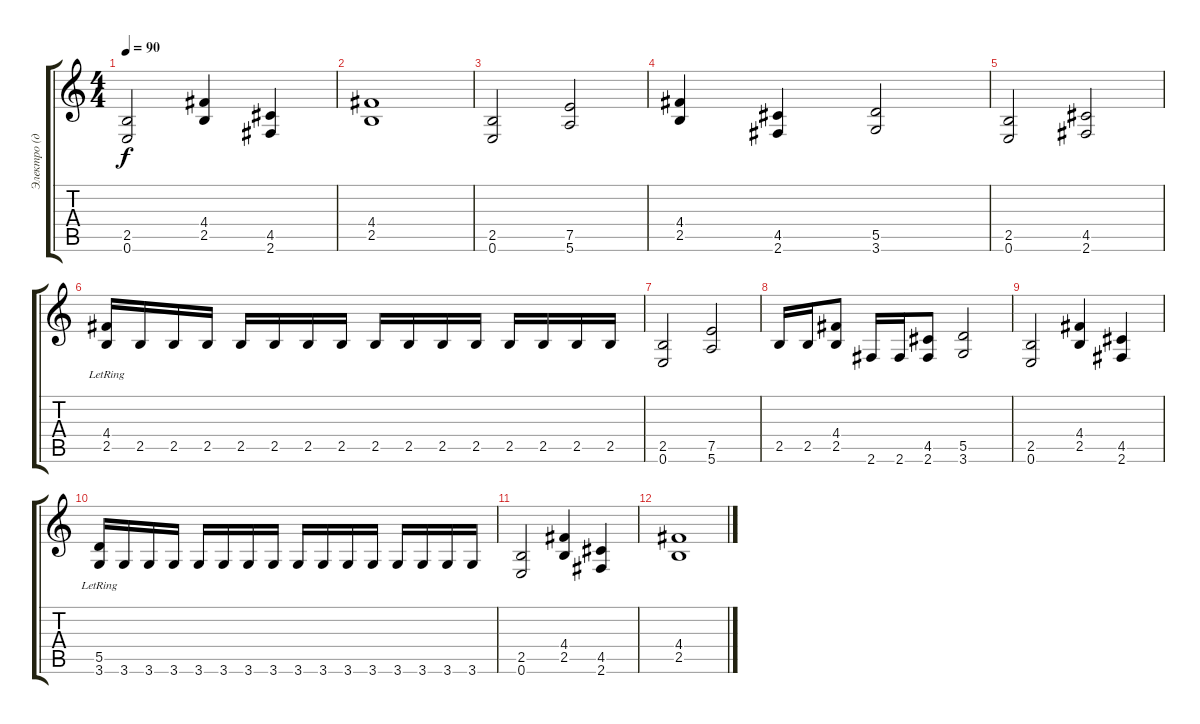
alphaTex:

\track ("Электро (дисторшн)" "Электро (д") {instrument distortionguitar}
\staff {score tabs}
\tuning (E4 B3 G3 D3 A2 E2) {hide}
\ts (4 4)
\tempo 90
\clef g2
\ks c
(2.5 0.6).2{dy f} (4.4 2.5).4 (4.5 2.6).4 |
(4.4 2.5).1 |
(2.5 0.6).2 (7.5 5.6).2 |
(4.4 2.5).4 (4.5 2.6).4 (5.5 3.6).2 |
(2.5 0.6).2 (4.5 2.6).2 |
(4.4{lr} 2.5).16 2.5.16 2.5.16 2.5.16 2.5.16 2.5.16 2.5.16 2.5.16 2.5.16 2.5.16 2.5.16 2.5.16 2.5.16 2.5.16 2.5.16 2.5.16 |
(2.5 0.6).2 (7.5 5.6).2 |
2.5.16 2.5.16 (4.4 2.5).8 2.6.16 2.6.16 (4.5 2.6).8 (5.5 3.6).2 |
(2.5 0.6).2 (4.4 2.5).4 (4.5 2.6).4 |
(5.5{lr} 3.6).16 3.6.16 3.6.16 3.6.16 3.6.16 3.6.16 3.6.16 3.6.16 3.6.16 3.6.16 3.6.16 3.6.16 3.6.16 3.6.16 3.6.16 3.6.16 |
(2.5 0.6).2 (4.4 2.5).4 (4.5 2.6).4 |
(4.4 2.5).1
